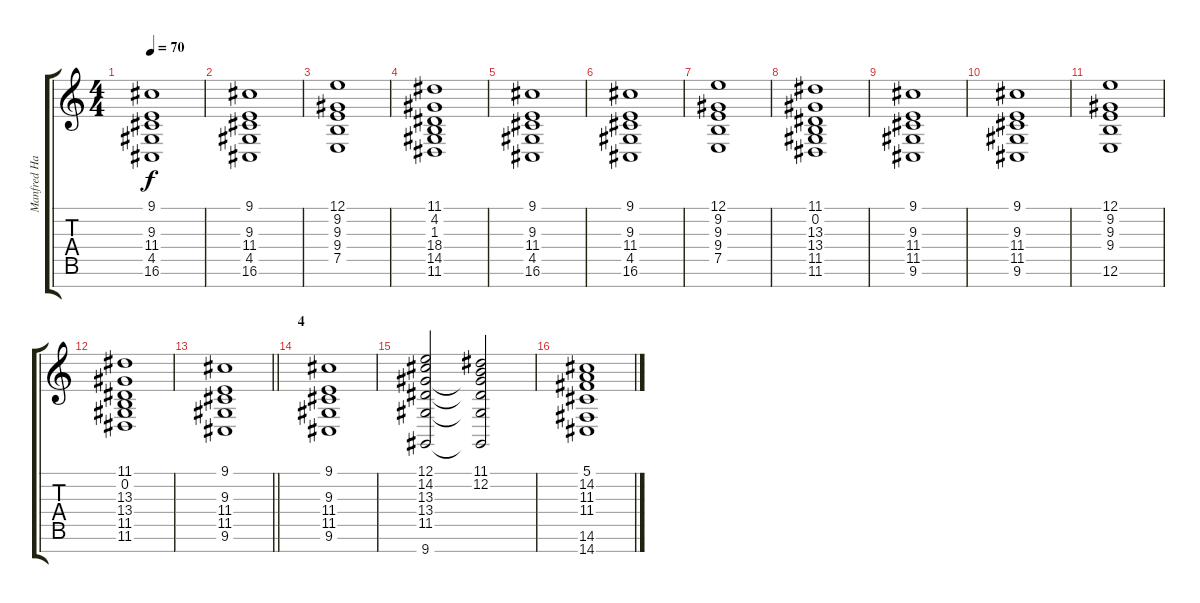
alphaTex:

\track ("Manfred Hanberg" "Manfred Ha") {instrument choiraahs}
\staff {score tabs}
\tuning (E4 B3 G3 D3 A2 E2 B1) {hide}
\ts (4 4)
\tempo 70
\clef g2
\ks c
(9.1 9.3 11.4 4.5 16.6).1{dy f} |
(9.1 9.3 11.4 4.5 16.6).1 |
(12.1 9.2 9.3 9.4 7.5).1 |
(11.1 4.2 1.3 18.4 14.5 11.6).1 |
(9.1 9.3 11.4 4.5 16.6).1 |
(9.1 9.3 11.4 4.5 16.6).1 |
(12.1 9.2 9.3 9.4 7.5).1 |
(11.1 0.2 13.3 13.4 11.5 11.6).1 |
(9.1 9.3 11.4 11.5 9.6).1 |
(9.1 9.3 11.4 11.5 9.6).1 |
(12.1 9.2 9.3 9.4 12.6).1 |
(11.1 0.2 13.3 13.4 11.5 11.6).1 |
\barLineRight lightlight
(9.1 9.3 11.4 11.5 9.6).1 |
\section ("" "4")
(9.1 9.3 11.4 11.5 9.6).1 |
(12.1 14.2 13.3 13.4 11.5 9.7).2 (11.1 12.2 13.3{t} 13.4{t} 11.5{t} 9.7{t}).2 |
(5.1 14.2 11.3 11.4 14.6 14.7).1
